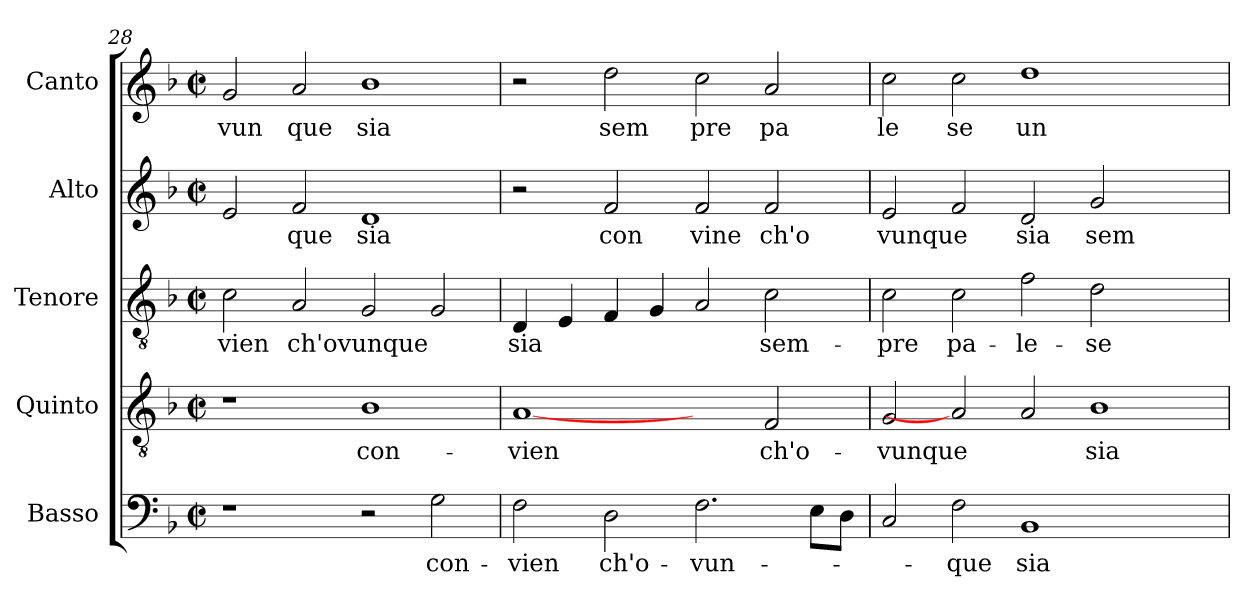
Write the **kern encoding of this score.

**kern	**text	**kern	**text	**kern	**text	**kern	**text	**kern	**text
*part5	*part5	*part4	*part4	*part3	*part3	*part2	*part2	*part1	*part1
*staff5	*staff5	*staff4	*staff4	*staff3	*staff3	*staff2	*staff2	*staff1	*staff1
*I"Basso	*	*I"Quinto	*	*I"Tenore	*	*I"Alto	*	*I"Canto	*
*clefF4	*	*clefGv2	*	*clefGv2	*	*clefG2	*	*clefG2	*
*k[b-]	*	*k[b-]	*	*k[b-]	*	*k[b-]	*	*k[b-]	*
*F:	*	*F:	*	*F:	*	*F:	*	*F:	*
*M2/2	*	*M2/2	*	*M2/2	*	*M2/2	*	*M2/2	*
*met(c|)	*	*met(c|)	*	*met(c|)	*	*met(c|)	*	*met(c|)	*
=28	=28	=28	=28	=28	=28	=28	=28	=28	=28
!	!	!	!	!	!LO:LY:b:cj	!	!	!	!LO:LY:b:cj
1r	.	1r	.	2c\	-vien	2e/	.	2g/	vun
!	!	!	!	!	!LO:LY:b	!	!LO:LY:b:cj	!	!LO:LY:b:cj
.	.	.	.	2A/	ch'ovunque	2f/	que	2a/	que
!	!	!	!LO:LY:b:cj	!	!	!	!LO:LY:b:cj	!	!LO:LY:b:cj
2r	.	1B-	con-	2G/	.	1d	sia	1b-	sia
!	!LO:LY:b:cj	!	!	!	!	!	!	!	!
2G\	con-	.	.	2G/	.	.	.	.	.
=29	=29	=29	=29	=29	=29	=29	=29	=29	=29
!	!LO:LY:b:cj	!	!LO:LY:b:cj	!	!LO:LY:b	!	!	!	!
2F\	-vien	[1A	-vien	4D/	sia	2r	.	2r	.
.	.	.	.	4E/	.	.	.	.	.
!	!LO:LY:b:cj	!	!	!	!	!	!LO:LY:b:cj	!	!LO:LY:b:cj
2D\	ch'o-	.	.	4F/	.	2f/	con	2dd\	sem
.	.	.	.	4G/	.	.	.	.	.
!	!LO:LY:b	!	!	!	!	!	!LO:LY:b:cj	!	!LO:LY:b:cj
2.F\	-vun-	2ryy	.	2A/	.	2f/	vine	2cc\	pre
!	!	!	!LO:LY:b:cj	!	!LO:LY:b:cj	!	!LO:LY:b:cj	!	!LO:LY:b:cj
.	.	2F/	ch'o-	2c\	sem-	2f/	ch'o	2a/	pa
8E\L	.	.	.	.	.	.	.	.	.
8D\J	.	.	.	.	.	.	.	.	.
=30	=30	=30	=30	=30	=30	=30	=30	=30	=30
!	!	!	!LO:LY:b:cj	!	!LO:LY:b:cj	!	!LO:LY:b:cj	!	!LO:LY:b:cj
2C/	.	2G/	-vunque	2c\	-pre	2e/	vunque	2cc\	le
!	!LO:LY:b:cj	!	!	!	!LO:LY:b:cj	!	!	!	!LO:LY:b:cj
2F\	-que	2A]	.	2c\	pa-	2f/	.	2cc\	se
!	!LO:LY:b:cj	!	!	!	!LO:LY:b:cj	!	!LO:LY:b:cj	!	!LO:LY:b:cj
1BB-	sia	2A/	.	2f\	-le-	2d/	sia	1dd	un
!	!	!	!LO:LY:b:cj	!	!LO:LY:b:cj	!	!LO:LY:b:cj	!	!
.	.	1B-	sia	2d\	-se	2g/	sem	.	.
2ryy	.	.	.	2ryy	.	2ryy	.	2ryy	.
=	=	=	=	=	=	=	=	=	=
*-	*-	*-	*-	*-	*-	*-	*-	*-	*-
